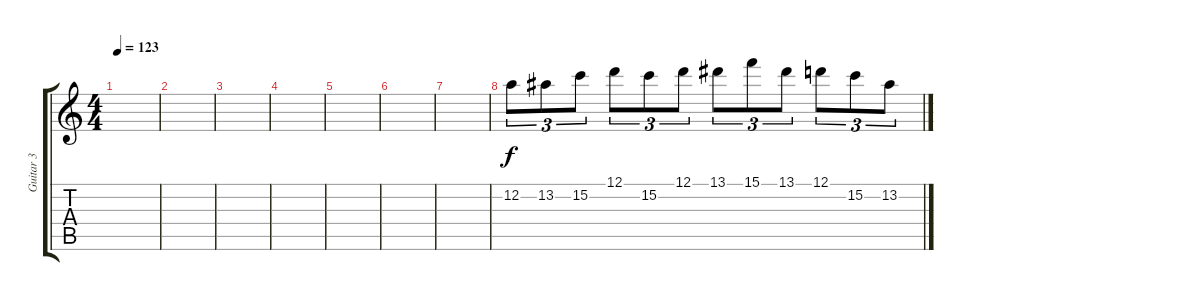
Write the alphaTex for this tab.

\track ("Guitar 3" "Guitar 3") {instrument distortionguitar}
\staff {score tabs}
\tuning (D4 A3 F3 C3 G2 D2) {hide}
\ts (4 4)
\tempo 123
\clef g2
\ks c
|
|
|
|
|
|
|
12.2.8{tu (3 2)} 13.2.8{tu (3 2)} 15.2.8{tu (3 2)} 12.1.8{tu (3 2)} 15.2.8{tu (3 2)} 12.1.8{tu (3 2)} 13.1.8{tu (3 2)} 15.1.8{tu (3 2)} 13.1.8{tu (3 2)} 12.1.8{tu (3 2)} 15.2.8{tu (3 2)} 13.2.8{tu (3 2)}
